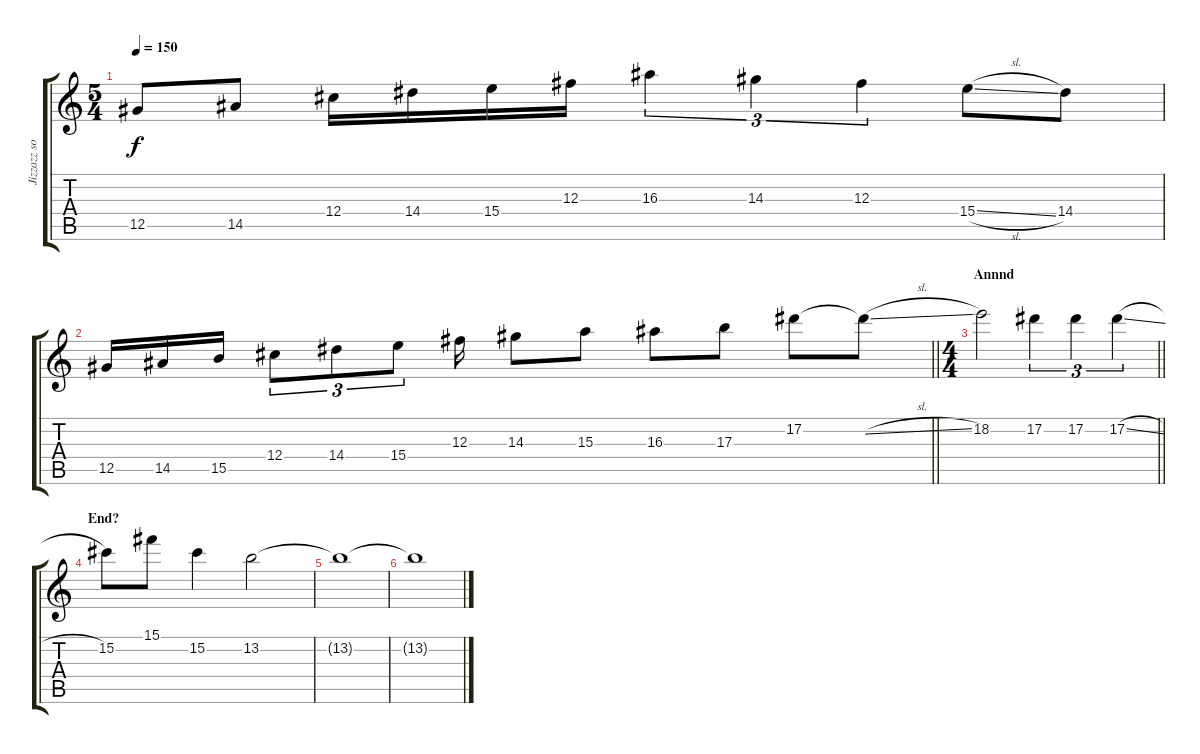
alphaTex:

\track ("Jizzazz solo" "Jizzazz so") {instrument electricguitarjazz}
\staff {score tabs}
\tuning (Eb4 Bb3 Gb3 Db3 Ab2 Eb2) {hide}
\ts (5 4)
\tempo 150
\clef g2
\ks c
12.5.8{dy f} 14.5.8 12.4.16 14.4.16 15.4.16 12.3.16 16.3.4{tu (3 2)} 14.3.4{tu (3 2)} 12.3.4{tu (3 2)} 15.4{sl}.8 14.4.8 |
\barLineRight lightlight
12.5.16 14.5.16 15.5.16 12.4.8{tu (3 2)} 14.4.8{tu (3 2)} 15.4.8{tu (3 2)} 12.3.16 14.3.8 15.3.8 16.3.8 17.3.8 17.2.8 17.2{sl t}.8 |
\ts (4 4)
\section ("" "Annnd")
\barLineRight lightlight
18.2.2 17.2.4{tu (3 2)} 17.2.4{tu (3 2)} 17.2{sl}.4{tu (3 2)} |
\section ("" "End?")
15.2.8 15.1.8 15.2.4 13.2.2 |
13.2{t}.1 |
13.2{t}.1
